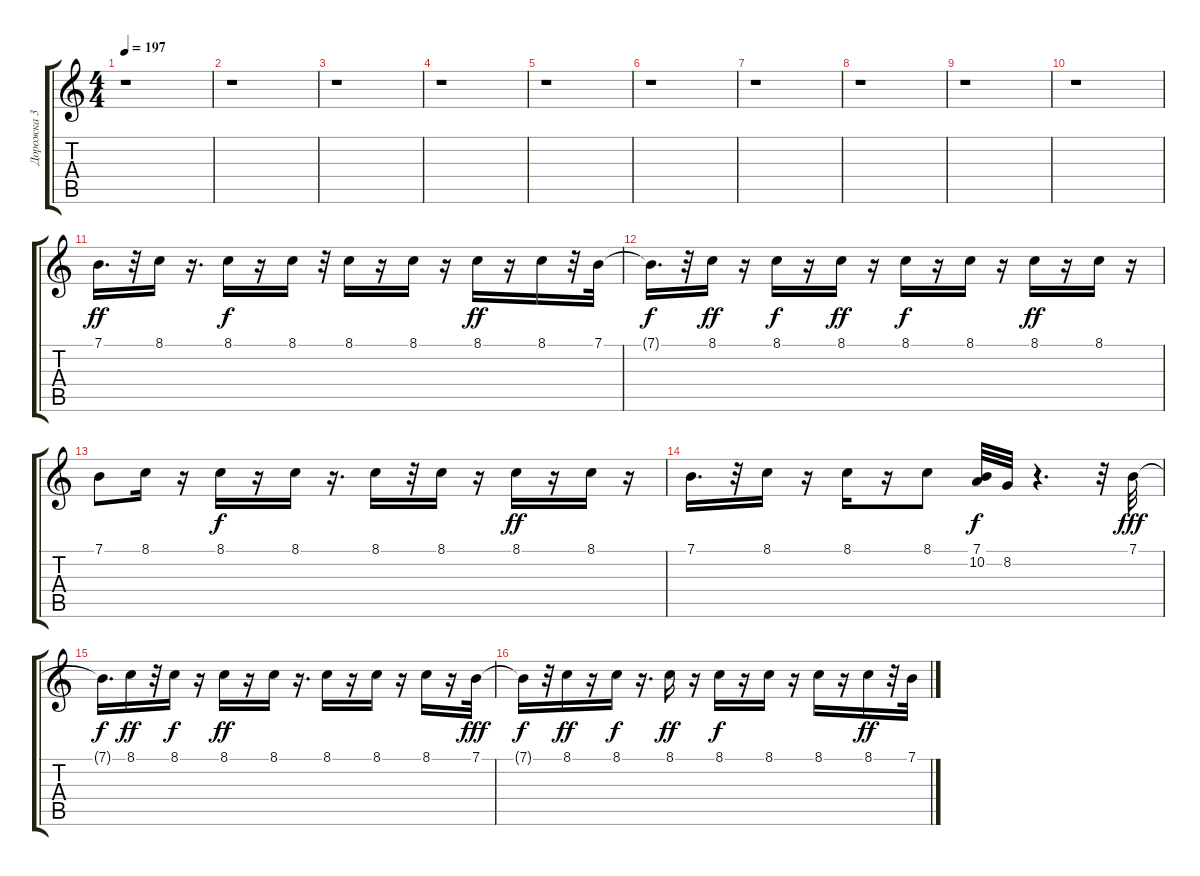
\track ("Дорожка 3" "Дорожка 3") {instrument mutedtrumpet}
\staff {score tabs}
\tuning (E4 B3 G3 D3 A2 E2) {hide}
\ts (4 4)
\tempo 197
\clef g2
\ks c
r.1{dy ff} |
r.1 |
r.1 |
r.1 |
r.1 |
r.1 |
r.1 |
r.1 |
r.1 |
r.1 |
7.1.16{d} r.32 8.1.16 r.16{d} 8.1.16{dy f} r.16 8.1.16 r.32 8.1.16 r.16 8.1.16 r.16 8.1.16{dy ff} r.16 8.1.16 r.32 7.1.32 |
7.1{t}.16{d dy f} r.32 8.1.16{dy ff} r.16 8.1.16{dy f} r.16 8.1.16{dy ff} r.16 8.1.16{dy f} r.16 8.1.16 r.16 8.1.16{dy ff} r.16 8.1.16 r.16 |
7.1.8 8.1.16 r.16 8.1.16{dy f} r.16 8.1.16 r.16{d} 8.1.16 r.32 8.1.16 r.16 8.1.16{dy ff} r.16 8.1.16 r.16 |
7.1.16{d} r.32 8.1.16 r.16 8.1.16 r.16 8.1.8 (7.1 10.2).32{dy f} 8.2.32 r.4{d} r.32 7.1.32{dy fff} |
7.1{t}.16{d dy f} 8.1.16{dy ff} r.32 8.1.16{dy f} r.16 8.1.16{dy ff} r.16 8.1.16 r.16{d} 8.1.16 r.16 8.1.16 r.16 8.1.16 r.16 7.1.32{dy fff} |
7.1{t}.16{dy f} r.32 8.1.16{dy ff} r.16 8.1.16{dy f} r.16{d} 8.1.16{dy ff} r.16 8.1.16{dy f} r.16 8.1.16 r.16 8.1.16 r.16 8.1.16{dy ff} r.32 7.1.32
